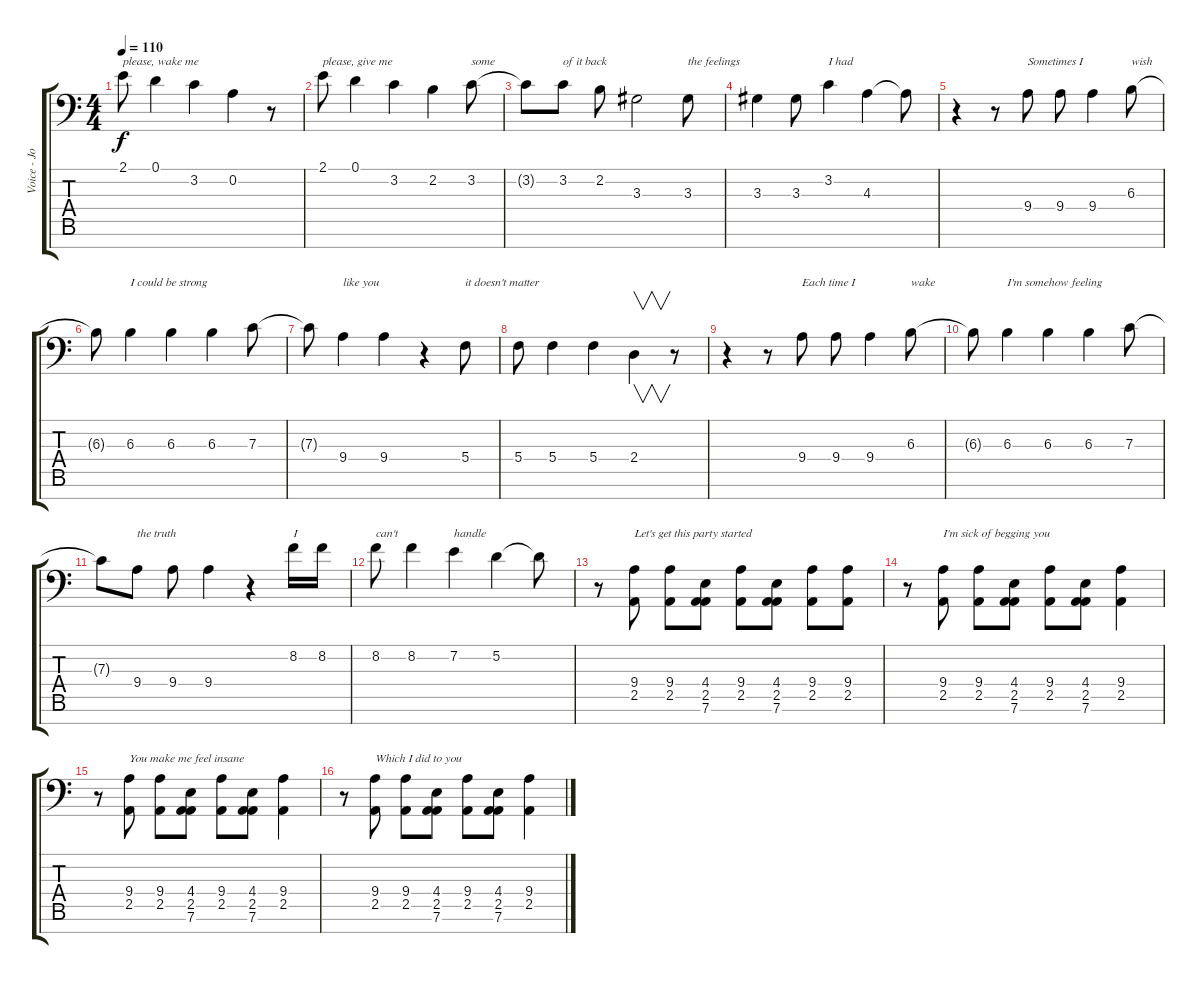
\track ("Voice - Jonathan Davis" "Voice - Jo") {instrument bagpipe}
\staff {score tabs}
\tuning (D4 A3 F3 C3 G2 D2 A1) {hide}
\ts (4 4)
\tempo 110
\clef f4
\ks c
2.1.8{txt "please, wake me" dy f} 0.1.4 3.2.4 0.2.4 r.8 |
2.1.8{txt "please, give me "} 0.1.4 3.2.4 2.2.4 3.2.8{txt "some"} |
3.2{t}.8 3.2.8{txt "of it back"} 2.2.8 3.3.2 3.3.8{txt "the feelings "} |
3.3.4 3.3.8 3.2.4{txt "I had"} 4.3.4 4.3{t}.8 |
r.4 r.8 9.4.8{txt "Sometimes I"} 9.4.8 9.4.4 6.3.8{txt "wish"} |
6.3{t}.8 6.3.4{txt "I could be strong"} 6.3.4 6.3.4 7.3.8 |
7.3{t}.8 9.4.4{txt "like you"} 9.4.4 r.4 5.4.8{txt "it doesn't matter"} |
5.4.8 5.4.4 5.4.4 2.4.4{v} r.8 |
r.4 r.8 9.4.8{txt "Each time I"} 9.4.8 9.4.4 6.3.8{txt "wake "} |
6.3{t}.8 6.3.4{txt "I'm somehow feeling"} 6.3.4 6.3.4 7.3.8 |
7.3{t}.8 9.4.8{txt "the truth"} 9.4.8 9.4.4 r.4 8.2.16{txt "I"} 8.2.16 |
8.2.8{txt "can't "} 8.2.4 7.2.4{txt "handle"} 5.2.4 5.2{t}.8 |
r.8 (9.4 2.5).8{txt "Let's get this party started"} (9.4 2.5).8 (4.4 2.5 7.6).8 (9.4 2.5).8 (4.4 2.5 7.6).8 (9.4 2.5).8 (9.4 2.5).8 |
r.8 (9.4 2.5).8{txt "I'm sick of begging you"} (9.4 2.5).8 (4.4 2.5 7.6).8 (9.4 2.5).8 (4.4 2.5 7.6).8 (9.4 2.5).4 |
r.8 (9.4 2.5).8{txt "You make me feel insane"} (9.4 2.5).8 (4.4 2.5 7.6).8 (9.4 2.5).8 (4.4 2.5 7.6).8 (9.4 2.5).4 |
r.8 (9.4 2.5).8{txt "Which I did to you"} (9.4 2.5).8 (4.4 2.5 7.6).8 (9.4 2.5).8 (4.4 2.5 7.6).8 (9.4 2.5).4
